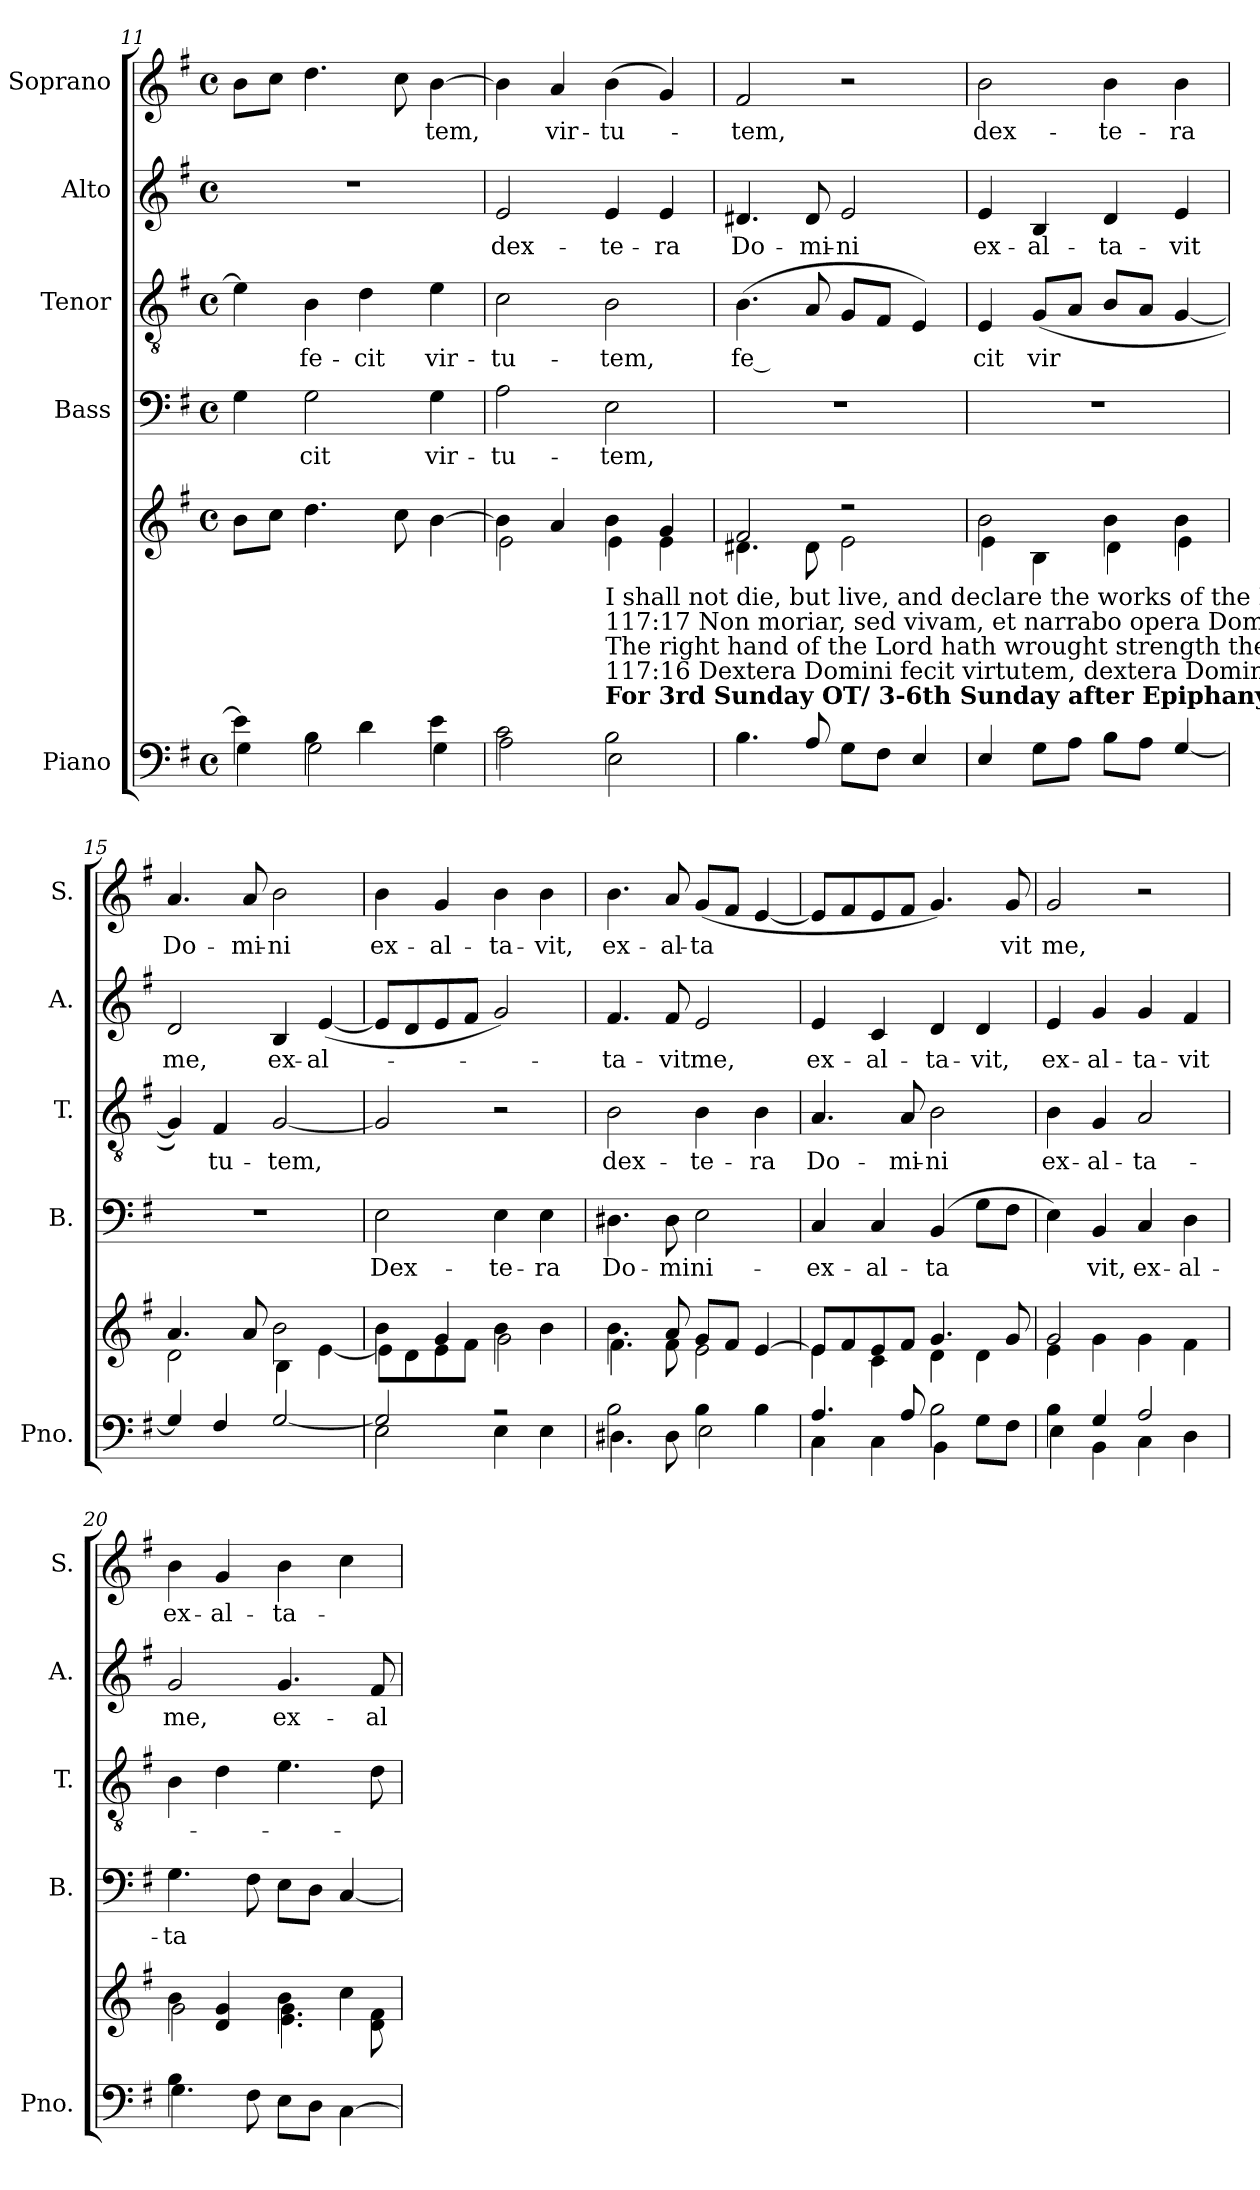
**kern	**kern	**kern	**text	**kern	**text	**kern	**text	**kern	**text
*part5	*part5	*part4	*part4	*part3	*part3	*part2	*part2	*part1	*part1
*staff6	*staff5	*staff4	*staff4	*staff3	*staff3	*staff2	*staff2	*staff1	*staff1
*I"Piano	*	*I"Bass	*	*I"Tenor	*	*I"Alto	*	*I"Soprano	*
*I'Pno.	*	*I'B.	*	*I'T.	*	*I'A.	*	*I'S.	*
*clefF4	*clefG2	*clefF4	*	*clefGv2	*	*clefG2	*	*clefG2	*
*k[f#]	*k[f#]	*k[f#]	*	*k[f#]	*	*k[f#]	*	*k[f#]	*
*G:	*G:	*G:	*	*G:	*	*G:	*	*G:	*
*M4/4	*M4/4	*M4/4	*	*M4/4	*	*M4/4	*	*M4/4	*
*met(c)	*met(c)	*met(c)	*	*met(c)	*	*met(c)	*	*met(c)	*
=11	=11	=11	=11	=11	=11	=11	=11	=11	=11
*^	*	*	*	*	*	*	*	*	*
4e\]	4G\	8b\L	4G\	.	4e\]	.	1r	.	8b\L	.
.	.	8cc\J	.	.	.	.	.	.	8cc\J	.
!	!	!	!	!LO:LY:b	!	!LO:LY:b	!	!	!	!
4B\	2G\	4.dd\	2G\	-cit	4B\	fe-	.	.	4.dd\	.
!	!	!	!	!	!	!LO:LY:b	!	!	!	!
4d\	.	.	.	.	4d\	-cit	.	.	.	.
.	.	8cc\	.	.	.	.	.	.	8cc\	.
!	!	!	!	!LO:LY:b	!	!LO:LY:b	!	!	!	!LO:LY:b
4e\	4G\	[4b\	4G\	vir-	4e\	vir-	.	.	[4b\	-tem,
=12	=12	=12	=12	=12	=12	=12	=12	=12	=12	=12
*	*	*^	*	*	*	*	*	*	*	*
!	!	!	!	!	!LO:LY:b	!	!LO:LY:b	!	!LO:LY:b	!	!
2c\	2A\	4b\]	2e\	2A\	-tu-	2c\	-tu-	2e/	dex-	4b\]	.
!	!	!	!	!	!	!	!	!	!	!	!LO:LY:b
.	.	4a/	.	.	.	.	.	.	.	4a/	vir-
!LO:TX:a:B:t=For 3rd Sunday OT/ 3-6th Sunday after Epiphany, Easter Vigil	!	!	!	!	!	!	!	!	!	!	!
!LO:TX:a:t=117&colon;16  Dextera        Domini      fecit       virtutem,                dextera         Domini      exaltavit me.	!	!	!	!	!	!	!	!	!	!	!
!LO:TX:a:t=The right hand of the Lord hath wrought strength  the right hand of the Lord  has exalted me.	!	!	!	!	!	!	!	!	!	!	!
!LO:TX:a:t=117&colon;17  Non moriar,      sed vivam, et  narrabo opera     Domini.	!	!	!	!	!	!	!	!	!	!	!
!LO:TX:a:t=I shall not die, but live,  and declare the works of the Lord.	!	!	!	!	!	!	!	!	!	!	!
!	!	!	!	!	!LO:LY:b	!	!LO:LY:b	!	!LO:LY:b	!	!LO:LY:b
2B\	2E\	4b\	4e\	2E\	-tem,	2B\	-tem,	4e/	-te-	(>4b\	-tu-
!	!	!	!	!	!	!	!	!	!LO:LY:b	!	!
.	.	4g/	4e\	.	.	.	.	4e/	-ra	4g/)	.
*v	*v	*	*	*	*	*	*	*	*	*	*
!!LO:PB:g=z
=13	=13	=13	=13	=13	=13	=13	=13	=13	=13	=13
!	!	!	!	!	!	!LO:LY:b	!	!LO:LY:b	!	!LO:LY:b
4.B\	2f#/	4.d#X\	1r	.	(>4.B\	fe --	4.d#X/	Do-	2f#/	-tem,
!	!	!	!	!	!	!	!	!LO:LY:b	!	!
8A/	.	8d#\	.	.	8A/	.	8d#/	-mi-	.	.
!	!	!	!	!	!	!	!	!LO:LY:b	!	!
8G\L	2r	2e\	.	.	8G/L	.	2e/	-ni	2r	.
8F#\J	.	.	.	.	8F#/J	.	.	.	.	.
4E/	.	.	.	.	4E/)	.	.	.	.	.
=14	=14	=14	=14	=14	=14	=14	=14	=14	=14	=14
!	!	!	!	!	!	!LO:LY:b	!	!LO:LY:b	!	!LO:LY:b
4E/	2b\	4e\	1r	.	4E/	-cit	4e/	ex-	2b\	dex-
!	!	!	!	!	!	!LO:LY:b	!	!LO:LY:b	!	!
8G\L	.	4B\	.	.	(>8G/L	vir-	4B/	-al-	.	.
8A\J	.	.	.	.	8A/J	.	.	.	.	.
!	!	!	!	!	!	!	!	!LO:LY:b	!	!LO:LY:b
8B\L	4b\	4d\	.	.	8B/L	.	4d/	-ta-	4b\	-te-
!	!	!	!	!	!	!LO:LY:b	!	!	!	!
8A\J	.	.	.	.	8A/J	---	.	.	.	.
!	!	!	!	!	!	!	!	!LO:LY:b	!	!LO:LY:b
[4G/	4b\	4e\	.	.	[4G/	.	4e/	-vit	4b\	-ra
=15	=15	=15	=15	=15	=15	=15	=15	=15	=15	=15
!	!	!	!	!	!	!	!	!LO:LY:b	!	!LO:LY:b
4G/]	4.a/	2d\	1r	.	4G/])	.	2d/	me,	4.a/	Do-
!	!	!	!	!	!	!LO:LY:b	!	!	!	!
4F#/	.	.	.	.	4F#/	-tu-	.	.	.	.
!	!	!	!	!	!	!	!	!	!	!LO:LY:b
.	8a/	.	.	.	.	.	.	.	8a/	-mi-
!	!	!	!	!	!	!LO:LY:b	!	!LO:LY:b	!	!LO:LY:b
[2G/	2b\	4B\	.	.	[2G/	-tem,	4B/	ex-	2b\	-ni
!	!	!	!	!	!	!	!	!LO:LY:b	!	!
.	.	[4e\	.	.	.	.	(>[4e/	-al-	.	.
=16	=16	=16	=16	=16	=16	=16	=16	=16	=16	=16
*^	*	*	*	*	*	*	*	*	*	*
!	!	!	!	!	!LO:LY:b	!	!	!	!	!	!LO:LY:b
2G/]	2E\	4b\	8e\L]	2E\	Dex-	2G/]	.	8e/L]	.	4b\	ex-
.	.	.	8d\	.	.	.	.	8d/	.	.	.
!	!	!	!	!	!	!	!	!	!	!	!LO:LY:b
.	.	4g/	8e\	.	.	.	.	8e/	.	4g/	-al-
.	.	.	8f#\J	.	.	.	.	8f#/J	.	.	.
!	!	!	!	!	!LO:LY:b	!	!	!	!	!	!LO:LY:b
2r	4E\	4b\	2g\	4E\	-te-	2r	.	2g/)	.	4b\	-ta-
!	!	!	!	!	!LO:LY:b	!	!	!	!	!	!LO:LY:b
.	4E\	4b\	.	4E\	-ra	.	.	.	.	4b\	-vit,
=17	=17	=17	=17	=17	=17	=17	=17	=17	=17	=17	=17
!	!	!	!	!	!LO:LY:b	!	!LO:LY:b	!	!LO:LY:b	!	!LO:LY:b
2B\	4.D#X\	4.b\	4.f#\	4.D#X\	Do-	2B\	dex-	4.f#/	-ta-	4.b\	ex-
!	!	!	!	!	!LO:LY:b	!	!	!	!LO:LY:b	!	!LO:LY:b
.	8D#\	8a/	8f#\	8D#\	-mi	.	.	8f#/	-vit	8a/	-al-
!	!	!	!	!	!LO:LY:b	!	!LO:LY:b	!	!LO:LY:b	!	!LO:LY:b
4B\	2E\	8g/L	2e\	2E\	ni-	4B\	-te-	2e/	me,	(>8g/L	-ta-
.	.	8f#/J	.	.	.	.	.	.	.	8f#/J	.
!	!	!	!	!	!	!	!LO:LY:b	!	!	!	!
4B\	.	[4e/	.	.	.	4B\	-ra	.	.	[4e/	.
=18	=18	=18	=18	=18	=18	=18	=18	=18	=18	=18	=18
!	!	!	!	!	!LO:LY:b	!	!LO:LY:b	!	!LO:LY:b	!	!LO:LY:b
4.A/	4C\	8e/L]	4e\	4C/	-ex-	4.A/	Do-	4e/	ex-	8e/L]	---
.	.	8f#/	.	.	.	.	.	.	.	8f#/	.
!	!	!	!	!	!LO:LY:b	!	!	!	!LO:LY:b	!	!
.	4C\	8e/	4c\	4C/	-al-	.	.	4c/	-al-	8e/	.
!	!	!	!	!	!	!	!LO:LY:b	!	!	!	!
8A/	.	8f#/J	.	.	.	8A/	-mi-	.	.	8f#/J	.
!	!	!	!	!	!LO:LY:b	!	!LO:LY:b	!	!LO:LY:b	!	!
2B\	4BB\	4.g/	4d\	(>4BB/	-ta-	2B\	-ni	4d/	-ta-	4.g/)	.
!	!	!	!	!	!	!	!	!	!LO:LY:b	!	!
.	8G\L	.	4d\	8G\L	.	.	.	4d/	-vit,	.	.
!	!	!	!	!	!LO:LY:b	!	!	!	!	!	!LO:LY:b
.	8F#\J	8g/	.	8F#\J	---	.	.	.	.	8g/	-vit
!!LO:LB:g=z
=19	=19	=19	=19	=19	=19	=19	=19	=19	=19	=19	=19
!	!	!	!	!	!	!	!LO:LY:b	!	!LO:LY:b	!	!LO:LY:b
4B\	4E\	2g/	4e\	4E\)	.	4B\	ex-	4e/	ex-	2g/	me,
!	!	!	!	!	!LO:LY:b	!	!LO:LY:b	!	!LO:LY:b	!	!
4G/	4BB\	.	4g\	4BB/	-vit,	4G/	-al-	4g/	-al-	.	.
!	!	!	!	!	!LO:LY:b	!	!LO:LY:b	!	!LO:LY:b	!	!
2A/	4C\	2ryy	4g\	4C/	ex-	2A/	-ta-	4g/	-ta-	2r	.
!	!	!	!	!	!LO:LY:b	!	!	!	!LO:LY:b	!	!
.	4D\	.	4f#\	4D\	-al-	.	.	4f#/	-vit	.	.
=20	=20	=20	=20	=20	=20	=20	=20	=20	=20	=20	=20
!	!	!	!	!	!LO:LY:b	!	!	!	!LO:LY:b	!	!LO:LY:b
4B\	4.G\	4b\	2g\	4.G\	-ta-	4B\	.	2g/	me,	4b\	ex-
!	!	!	!	!	!	!	!	!	!	!	!LO:LY:b
2.ryy	.	4d/ 4g/	.	.	.	4d\	.	.	.	4g/	-al-
.	8F#\	.	.	8F#\	.	.	.	.	.	.	.
!	!	!	!	!	!LO:LY:b	!	!	!	!LO:LY:b	!	!LO:LY:b
.	8E\L	4b\	4.e\ 4.g\	8E\L	-	4.e\	.	4.g/	ex-	4b\	-ta-
.	8D\J	.	.	8D\J	.	.	.	.	.	.	.
.	[4C\	4cc\	.	[4C/	.	.	.	.	.	4cc\	.
!	!	!	!	!	!	!	!	!	!LO:LY:b	!	!
.	.	.	8d\ 8f#\	.	.	8d\	.	8f#/	-al-	.	.
*v	*v	*	*	*	*	*	*	*	*	*	*
*	*v	*v	*	*	*	*	*	*	*	*
=	=	=	=	=	=	=	=	=	=
*-	*-	*-	*-	*-	*-	*-	*-	*-	*-
